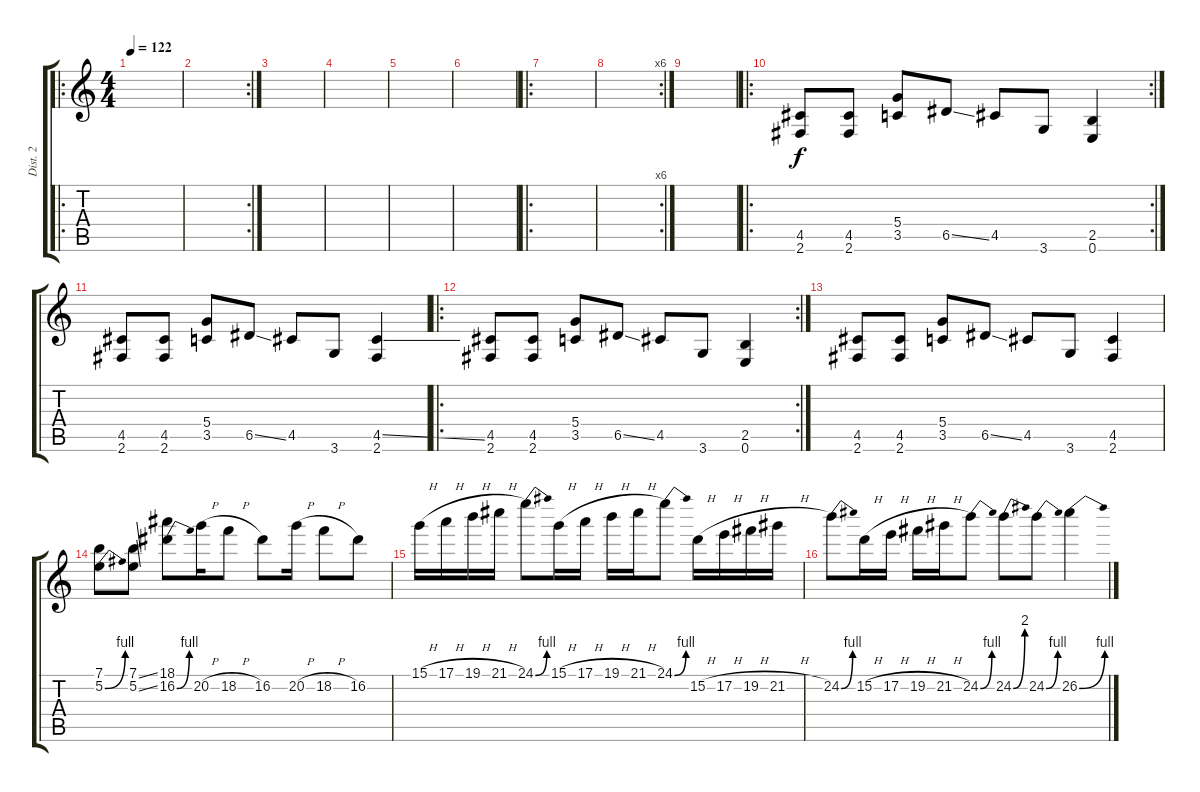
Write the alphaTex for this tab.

\track ("Dist. 2" "Dist. 2") {instrument overdrivenguitar}
\staff {score tabs}
\tuning (E4 B3 G3 D3 A2 E2) {hide}
\ro
\ts (4 4)
\tempo 122
\clef g2
\ks c
|
\rc 2
|
|
|
|
|
\ro
|
\rc 6
|
|
\ro
\rc 2
(4.5 2.6).8{dy f} (4.5 2.6).8 (5.4 3.5).8 6.5{ss}.8 4.5.8 3.6.8 (2.5 0.6).4 |
(4.5 2.6).8 (4.5 2.6).8 (5.4 3.5).8 6.5{ss}.8 4.5.8 3.6.8 (4.5{ss} 2.6).4 |
\ro
\rc 2
(4.5 2.6).8 (4.5 2.6).8 (5.4 3.5).8 6.5{ss}.8 4.5.8 3.6.8 (2.5 0.6).4 |
(4.5 2.6).8 (4.5 2.6).8 (5.4 3.5).8 6.5{ss}.8 4.5.8 3.6.8 (4.5 2.6).4 |
(7.1 5.2{be (bend 0 0 60 4)}).8 (7.1{ss} 5.2{ss}).8 (18.1 16.2{be (bend 0 0 60 4)}).8 20.2{h}.16 18.2{h}.8 16.2.8 20.2{h}.16 18.2{h}.8 16.2.8 |
15.1{h}.16 17.1{h}.16 19.1{h}.16 21.1{h}.16 24.1{be (bend 0 0 60 4)}.8 15.1{h}.16 17.1{h}.16 19.1{h}.16 21.1{h}.16 24.1{be (bend 0 0 60 4)}.8 15.2{h}.16 17.2{h}.16 19.2{h}.16 21.2{h}.16 |
24.2{be (bend 0 0 60 4)}.8 15.2{h}.16 17.2{h}.16 19.2{h}.16 21.2{h}.16 24.2{be (bend 0 0 60 4)}.8 24.2{be (bend 0 0 60 8)}.8 24.2{be (bend 0 0 60 4)}.8 26.2{be (bend 0 0 60 4)}.4
